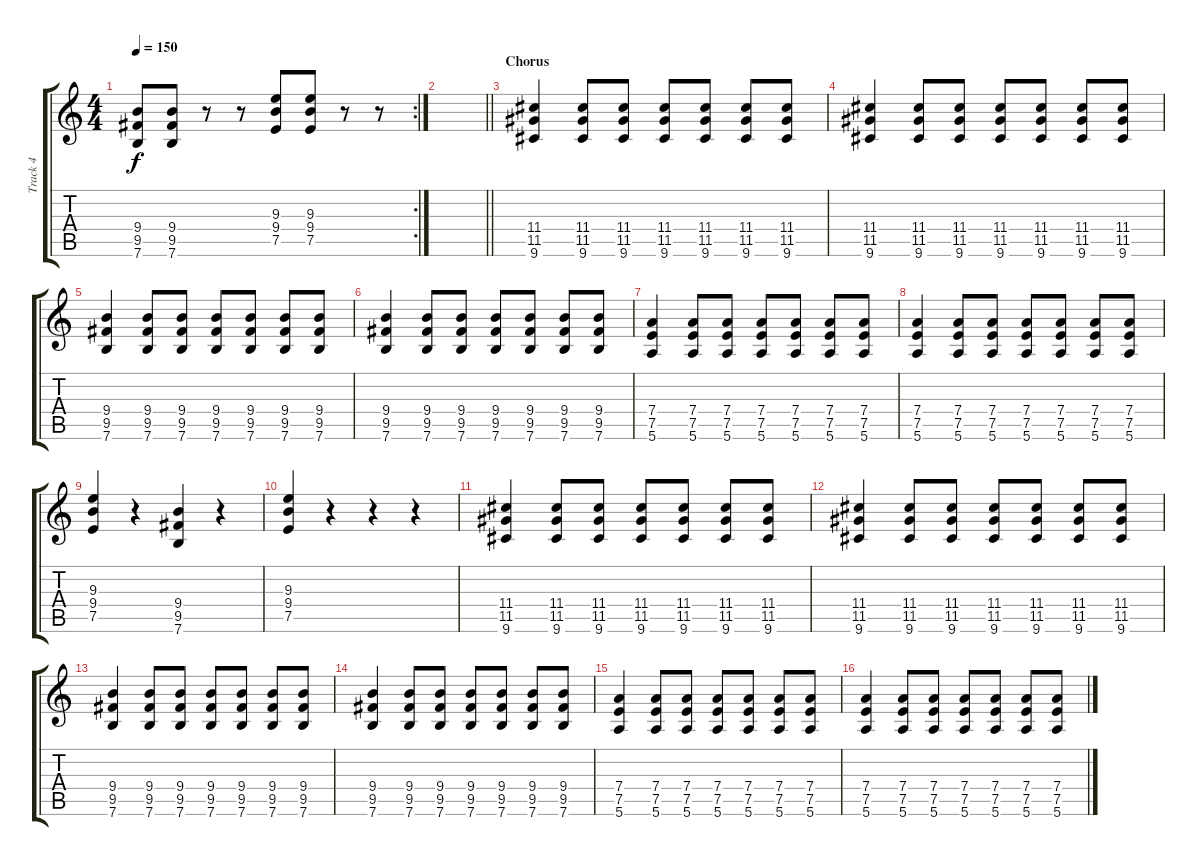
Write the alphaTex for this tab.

\track ("Track 4" "Track 4") {instrument distortionguitar}
\staff {score tabs}
\tuning (E4 B3 G3 D3 A2 E2) {hide}
\rc 2
\ts (4 4)
\tempo 150
\clef g2
\ks c
(9.4 9.5 7.6).8{dy f} (9.4 9.5 7.6).8 r.8 r.8 (9.3 9.4 7.5).8 (9.3 9.4 7.5).8 r.8 r.8 |
\barLineRight lightlight
|
\section ("" "Chorus")
(11.4 11.5 9.6).4 (11.4 11.5 9.6).8 (11.4 11.5 9.6).8 (11.4 11.5 9.6).8 (11.4 11.5 9.6).8 (11.4 11.5 9.6).8 (11.4 11.5 9.6).8 |
(11.4 11.5 9.6).4 (11.4 11.5 9.6).8 (11.4 11.5 9.6).8 (11.4 11.5 9.6).8 (11.4 11.5 9.6).8 (11.4 11.5 9.6).8 (11.4 11.5 9.6).8 |
(9.4 9.5 7.6).4 (9.4 9.5 7.6).8 (9.4 9.5 7.6).8 (9.4 9.5 7.6).8 (9.4 9.5 7.6).8 (9.4 9.5 7.6).8 (9.4 9.5 7.6).8 |
(9.4 9.5 7.6).4 (9.4 9.5 7.6).8 (9.4 9.5 7.6).8 (9.4 9.5 7.6).8 (9.4 9.5 7.6).8 (9.4 9.5 7.6).8 (9.4 9.5 7.6).8 |
(7.4 7.5 5.6).4 (7.4 7.5 5.6).8 (7.4 7.5 5.6).8 (7.4 7.5 5.6).8 (7.4 7.5 5.6).8 (7.4 7.5 5.6).8 (7.4 7.5 5.6).8 |
(7.4 7.5 5.6).4 (7.4 7.5 5.6).8 (7.4 7.5 5.6).8 (7.4 7.5 5.6).8 (7.4 7.5 5.6).8 (7.4 7.5 5.6).8 (7.4 7.5 5.6).8 |
(9.3 9.4 7.5).4 r.4 (9.4 9.5 7.6).4 r.4 |
(9.3 9.4 7.5).4 r.4 r.4 r.4 |
(11.4 11.5 9.6).4 (11.4 11.5 9.6).8 (11.4 11.5 9.6).8 (11.4 11.5 9.6).8 (11.4 11.5 9.6).8 (11.4 11.5 9.6).8 (11.4 11.5 9.6).8 |
(11.4 11.5 9.6).4 (11.4 11.5 9.6).8 (11.4 11.5 9.6).8 (11.4 11.5 9.6).8 (11.4 11.5 9.6).8 (11.4 11.5 9.6).8 (11.4 11.5 9.6).8 |
(9.4 9.5 7.6).4 (9.4 9.5 7.6).8 (9.4 9.5 7.6).8 (9.4 9.5 7.6).8 (9.4 9.5 7.6).8 (9.4 9.5 7.6).8 (9.4 9.5 7.6).8 |
(9.4 9.5 7.6).4 (9.4 9.5 7.6).8 (9.4 9.5 7.6).8 (9.4 9.5 7.6).8 (9.4 9.5 7.6).8 (9.4 9.5 7.6).8 (9.4 9.5 7.6).8 |
(7.4 7.5 5.6).4 (7.4 7.5 5.6).8 (7.4 7.5 5.6).8 (7.4 7.5 5.6).8 (7.4 7.5 5.6).8 (7.4 7.5 5.6).8 (7.4 7.5 5.6).8 |
(7.4 7.5 5.6).4 (7.4 7.5 5.6).8 (7.4 7.5 5.6).8 (7.4 7.5 5.6).8 (7.4 7.5 5.6).8 (7.4 7.5 5.6).8 (7.4 7.5 5.6).8
